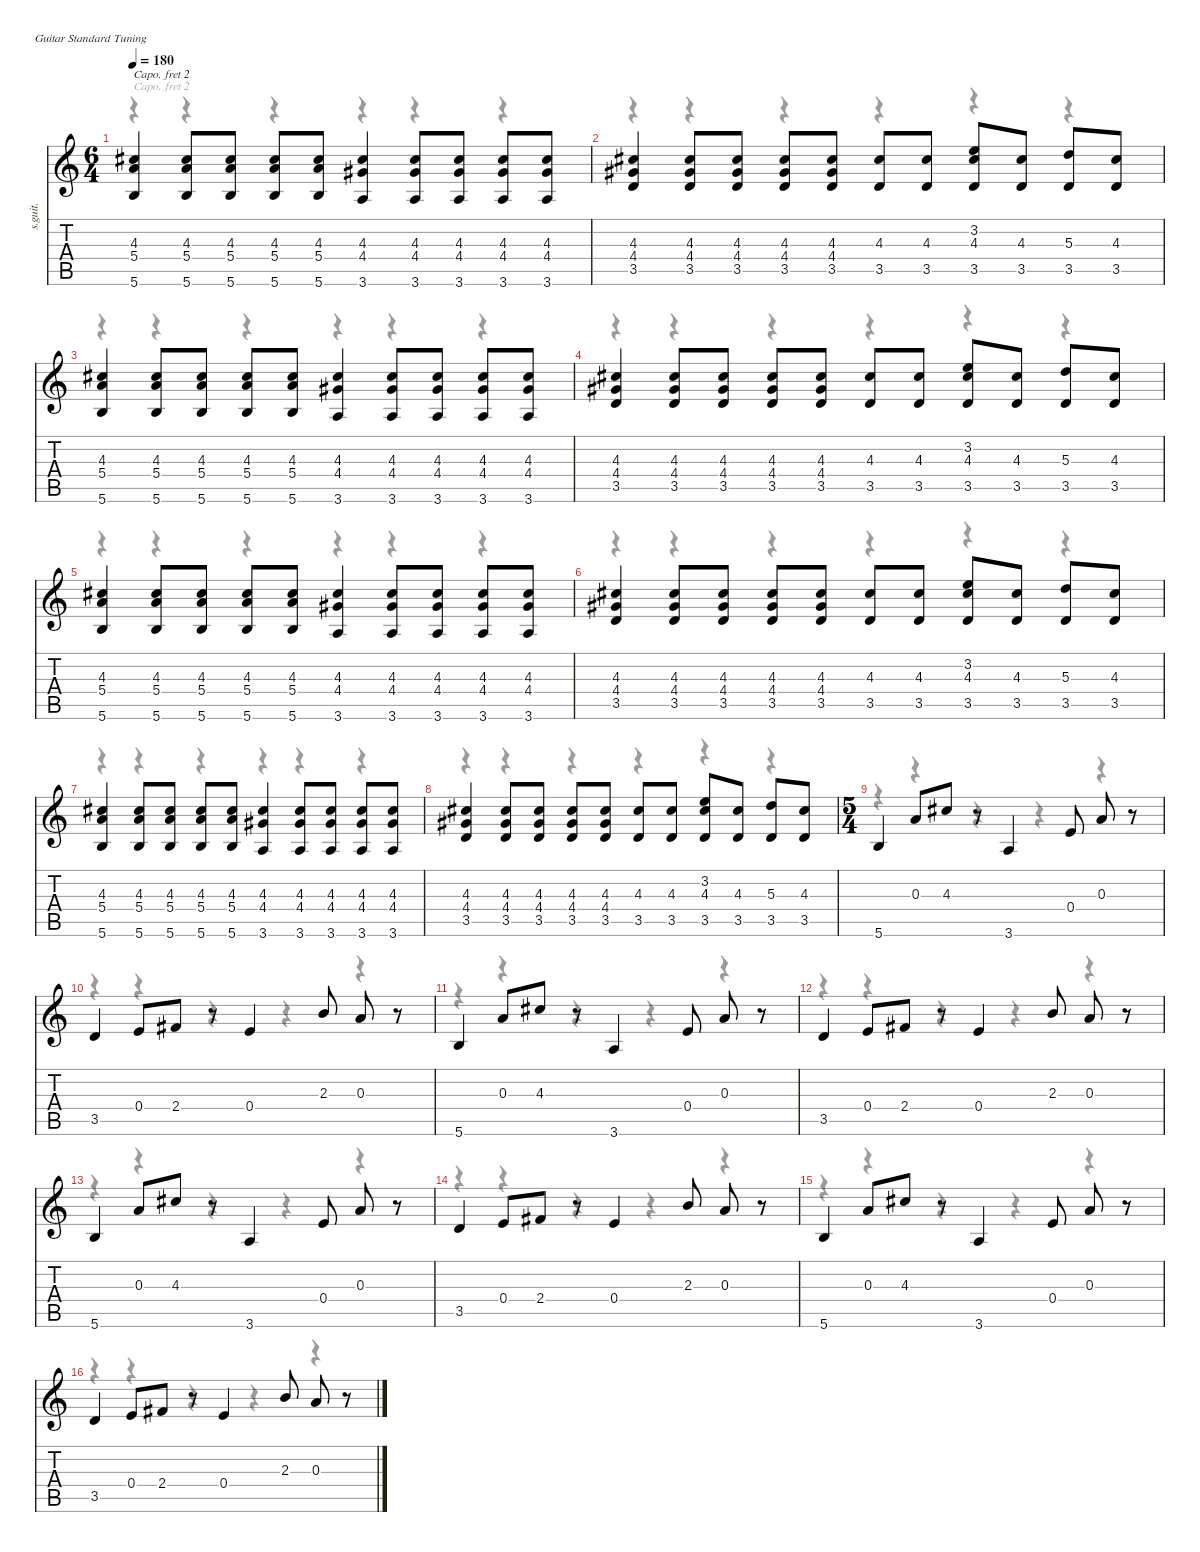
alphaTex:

\defaultSystemsLayout 4
\hideDynamics
\bracketExtendMode nobrackets
\otherSystemsTrackNameOrientation horizontal
\track ("Track 1" "s.guit.") {instrument acousticguitarsteel}
\staff {score tabs}
\capo 2
\tuning (E4 B3 G3 D3 A2 E2)
\voice
\ts (6 4)
\tempo 180
\clef g2
\ks c
(4.3{acc #} 5.4 5.6).4{dy f beam Up} (4.3{acc #} 5.4 5.6).8{beam Up} (4.3{acc #} 5.4 5.6).8{beam Up} (4.3{acc #} 5.4 5.6).8{beam Up} (4.3{acc #} 5.4 5.6).8{beam Up} (4.3{acc #} 4.4{acc #} 3.6).4{beam Up} (4.3{acc #} 4.4{acc #} 3.6).8{beam Up} (4.3{acc #} 4.4{acc #} 3.6).8{beam Up} (4.3{acc #} 4.4{acc #} 3.6).8{beam Up} (4.3{acc #} 4.4{acc #} 3.6).8{beam Up} |
(4.3{acc #} 4.4{acc #} 3.5).4{beam Up} (4.3{acc #} 4.4{acc #} 3.5).8{beam Up} (4.3{acc #} 4.4{acc #} 3.5).8{beam Up} (4.3{acc #} 4.4{acc #} 3.5).8{beam Up} (4.3{acc #} 4.4{acc #} 3.5).8{beam Up} (4.3{acc #} 3.5).8{beam Up} (4.3{acc #} 3.5).8{beam Up} (3.2 4.3{acc #} 3.5).8{beam Up} (4.3{acc #} 3.5).8{beam Up} (5.3 3.5).8{beam Up} (4.3{acc #} 3.5).8{beam Up} |
(4.3{acc #} 5.4 5.6).4{beam Up} (4.3{acc #} 5.4 5.6).8{beam Up} (4.3{acc #} 5.4 5.6).8{beam Up} (4.3{acc #} 5.4 5.6).8{beam Up} (4.3{acc #} 5.4 5.6).8{beam Up} (4.3{acc #} 4.4{acc #} 3.6).4{beam Up} (4.3{acc #} 4.4{acc #} 3.6).8{beam Up} (4.3{acc #} 4.4{acc #} 3.6).8{beam Up} (4.3{acc #} 4.4{acc #} 3.6).8{beam Up} (4.3{acc #} 4.4{acc #} 3.6).8{beam Up} |
(4.3{acc #} 4.4{acc #} 3.5).4{beam Up} (4.3{acc #} 4.4{acc #} 3.5).8{beam Up} (4.3{acc #} 4.4{acc #} 3.5).8{beam Up} (4.3{acc #} 4.4{acc #} 3.5).8{beam Up} (4.3{acc #} 4.4{acc #} 3.5).8{beam Up} (4.3{acc #} 3.5).8{beam Up} (4.3{acc #} 3.5).8{beam Up} (3.2 4.3{acc #} 3.5).8{beam Up} (4.3{acc #} 3.5).8{beam Up} (5.3 3.5).8{beam Up} (4.3{acc #} 3.5).8{beam Up} |
(4.3{acc #} 5.4 5.6).4{beam Up} (4.3{acc #} 5.4 5.6).8{beam Up} (4.3{acc #} 5.4 5.6).8{beam Up} (4.3{acc #} 5.4 5.6).8{beam Up} (4.3{acc #} 5.4 5.6).8{beam Up} (4.3{acc #} 4.4{acc #} 3.6).4{beam Up} (4.3{acc #} 4.4{acc #} 3.6).8{beam Up} (4.3{acc #} 4.4{acc #} 3.6).8{beam Up} (4.3{acc #} 4.4{acc #} 3.6).8{beam Up} (4.3{acc #} 4.4{acc #} 3.6).8{beam Up} |
(4.3{acc #} 4.4{acc #} 3.5).4{beam Up} (4.3{acc #} 4.4{acc #} 3.5).8{beam Up} (4.3{acc #} 4.4{acc #} 3.5).8{beam Up} (4.3{acc #} 4.4{acc #} 3.5).8{beam Up} (4.3{acc #} 4.4{acc #} 3.5).8{beam Up} (4.3{acc #} 3.5).8{beam Up} (4.3{acc #} 3.5).8{beam Up} (3.2 4.3{acc #} 3.5).8{beam Up} (4.3{acc #} 3.5).8{beam Up} (5.3 3.5).8{beam Up} (4.3{acc #} 3.5).8{beam Up} |
(4.3{acc #} 5.4 5.6).4{beam Up} (4.3{acc #} 5.4 5.6).8{beam Up} (4.3{acc #} 5.4 5.6).8{beam Up} (4.3{acc #} 5.4 5.6).8{beam Up} (4.3{acc #} 5.4 5.6).8{beam Up} (4.3{acc #} 4.4{acc #} 3.6).4{beam Up} (4.3{acc #} 4.4{acc #} 3.6).8{beam Up} (4.3{acc #} 4.4{acc #} 3.6).8{beam Up} (4.3{acc #} 4.4{acc #} 3.6).8{beam Up} (4.3{acc #} 4.4{acc #} 3.6).8{beam Up} |
(4.3{acc #} 4.4{acc #} 3.5).4{beam Up} (4.3{acc #} 4.4{acc #} 3.5).8{beam Up} (4.3{acc #} 4.4{acc #} 3.5).8{beam Up} (4.3{acc #} 4.4{acc #} 3.5).8{beam Up} (4.3{acc #} 4.4{acc #} 3.5).8{beam Up} (4.3{acc #} 3.5).8{beam Up} (4.3{acc #} 3.5).8{beam Up} (3.2 4.3{acc #} 3.5).8{beam Up} (4.3{acc #} 3.5).8{beam Up} (5.3 3.5).8{beam Up} (4.3{acc #} 3.5).8{beam Up} |
\ts (5 4)
\beaming (8 4 2 2 2)
5.6.4{beam Up} 0.3.8{beam Up} 4.3{acc #}.8{beam Up} r.8{beam Up} 3.6.4{beam Up} 0.4.8{beam Up} 0.3.8{beam Up} r.8{beam Up} |
3.5.4{beam Up} 0.4.8{beam Up} 2.4{acc #}.8{beam Up} r.8{beam Up} 0.4.4{beam Up} 2.3.8{beam Up} 0.3.8{beam Up} r.8{beam Up} |
5.6.4{beam Up} 0.3.8{beam Up} 4.3{acc #}.8{beam Up} r.8{beam Up} 3.6.4{beam Up} 0.4.8{beam Up} 0.3.8{beam Up} r.8{beam Up} |
3.5.4{beam Up} 0.4.8{beam Up} 2.4{acc #}.8{beam Up} r.8{beam Up} 0.4.4{beam Up} 2.3.8{beam Up} 0.3.8{beam Up} r.8{beam Up} |
5.6.4{beam Up} 0.3.8{beam Up} 4.3{acc #}.8{beam Up} r.8{beam Up} 3.6.4{beam Up} 0.4.8{beam Up} 0.3.8{beam Up} r.8{beam Up} |
3.5.4{beam Up} 0.4.8{beam Up} 2.4{acc #}.8{beam Up} r.8{beam Up} 0.4.4{beam Up} 2.3.8{beam Up} 0.3.8{beam Up} r.8{beam Up} |
5.6.4{beam Up} 0.3.8{beam Up} 4.3{acc #}.8{beam Up} r.8{beam Up} 3.6.4{beam Up} 0.4.8{beam Up} 0.3.8{beam Up} r.8{beam Up} |
3.5.4{beam Up} 0.4.8{beam Up} 2.4{acc #}.8{beam Up} r.8{beam Up} 0.4.4{beam Up} 2.3.8{beam Up} 0.3.8{beam Up} r.8{beam Up}
\voice
\clef g2
\ottava regular
\simile none
\ks c
r.4{dy mf beam Down} r.4{beam Down} r.4{beam Down} r.4{beam Down} r.4{beam Down} r.4{beam Down} |
r.4{beam Down} r.4{beam Down} r.4{beam Down} r.4{beam Down} r.4{beam Down} r.4{beam Down} |
r.4{beam Down} r.4{beam Down} r.4{beam Down} r.4{beam Down} r.4{beam Down} r.4{beam Down} |
r.4{beam Down} r.4{beam Down} r.4{beam Down} r.4{beam Down} r.4{beam Down} r.4{beam Down} |
r.4{beam Down} r.4{beam Down} r.4{beam Down} r.4{beam Down} r.4{beam Down} r.4{beam Down} |
r.4{beam Down} r.4{beam Down} r.4{beam Down} r.4{beam Down} r.4{beam Down} r.4{beam Down} |
r.4{beam Down} r.4{beam Down} r.4{beam Down} r.4{beam Down} r.4{beam Down} r.4{beam Down} |
r.4{beam Down} r.4{beam Down} r.4{beam Down} r.4{beam Down} r.4{beam Down} r.4{beam Down} |
r.4{beam Down} r.4{beam Down} r.4{beam Down} r.4{beam Down} r.4{beam Down} |
r.4{beam Down} r.4{beam Down} r.4{beam Down} r.4{beam Down} r.4{beam Down} |
r.4{beam Down} r.4{beam Down} r.4{beam Down} r.4{beam Down} r.4{beam Down} |
r.4{beam Down} r.4{beam Down} r.4{beam Down} r.4{beam Down} r.4{beam Down} |
r.4{beam Down} r.4{beam Down} r.4{beam Down} r.4{beam Down} r.4{beam Down} |
r.4{beam Down} r.4{beam Down} r.4{beam Down} r.4{beam Down} r.4{beam Down} |
r.4{beam Down} r.4{beam Down} r.4{beam Down} r.4{beam Down} r.4{beam Down} |
r.4{beam Down} r.4{beam Down} r.4{beam Down} r.4{beam Down} r.4{beam Down}
